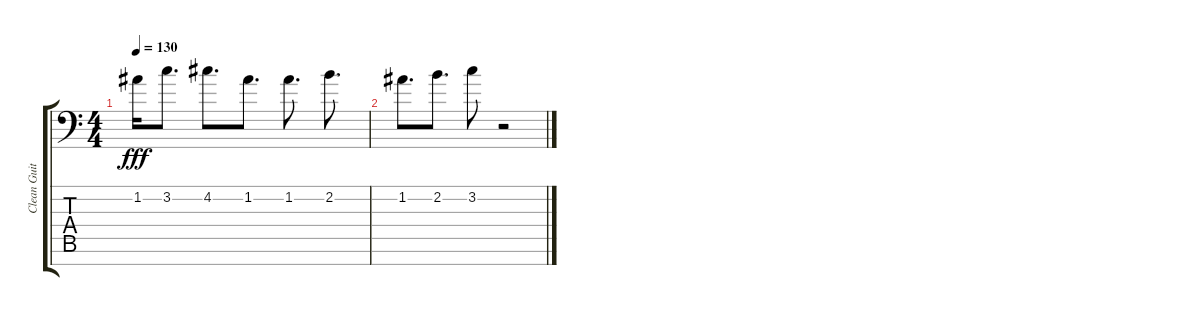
\track ("Clean Guitar" "Clean Guit") {instrument electricguitarclean}
\staff {score tabs}
\tuning (D4 A3 F3 C3 G2 D2 A1) {hide}
\ts (4 4)
\tempo 130
\clef f4
\ks c
1.2{t}.16{dy fff} 3.2.8{d} 4.2.8{d} 1.2.8{d} 1.2.8{d} 2.2.8{d} |
1.2.8{d} 2.2.8{d} 3.2.8 r.2
